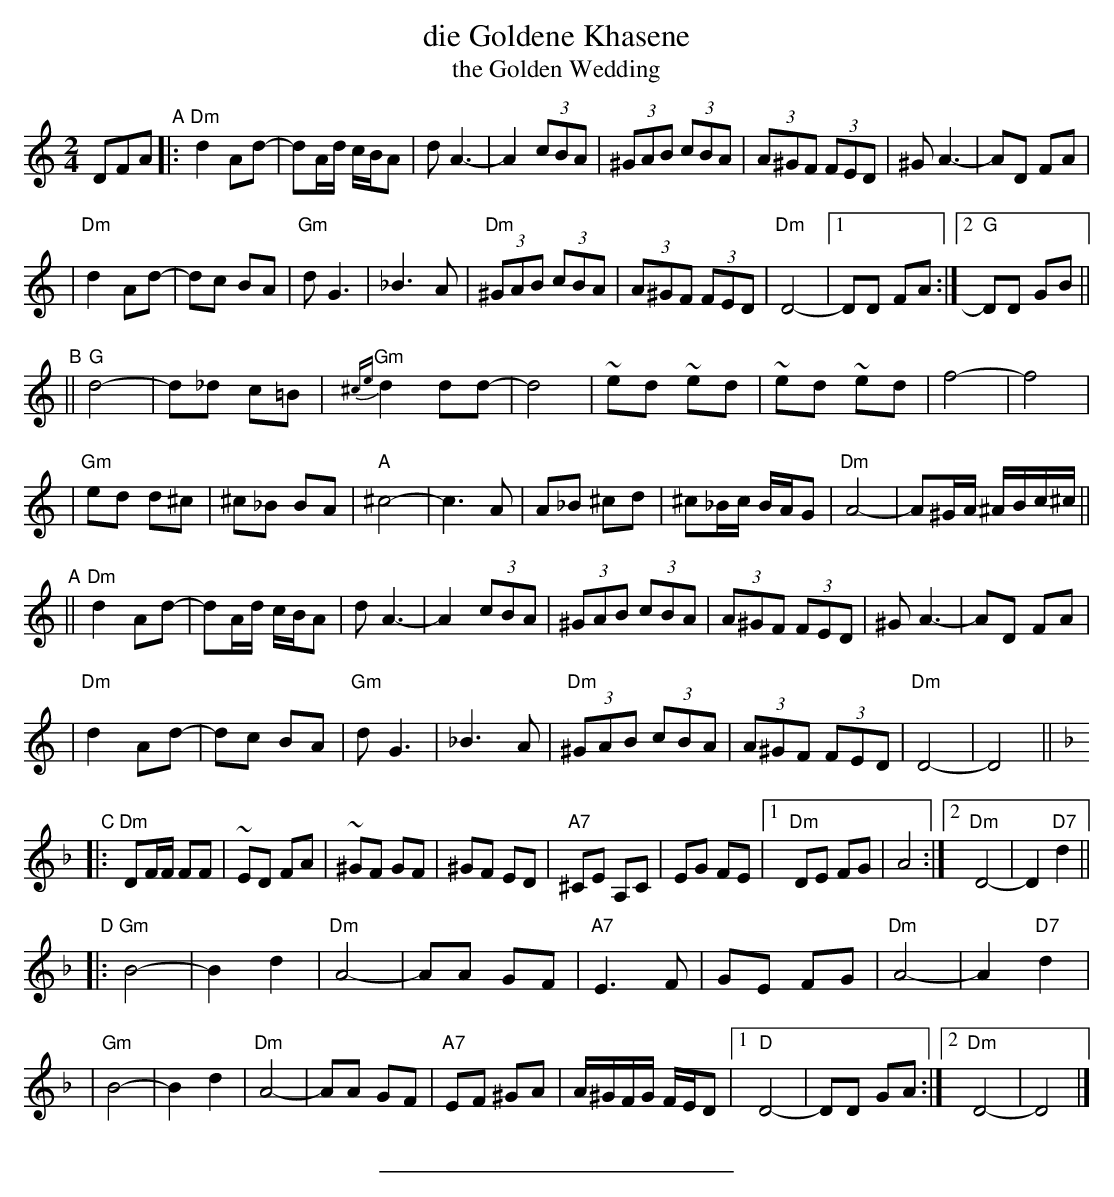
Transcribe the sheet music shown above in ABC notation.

X:1
T: die Goldene Khasene
T: the Golden Wedding
M: 2/4
L: 1/8
K: DDor
DFA \
"A"\
|: "Dm"d2Ad- | dA/d/ c/B/A | dA3- | A2 (3cBA \
| (3^GAB (3cBA | (3A^GF (3FED | ^GA3- | AD FA |
| "Dm"d2Ad- | dc BA | "Gm"dG3 | _B3 A \
| "Dm" (3^GAB (3cBA | (3A^GF (3FED | "Dm"D4- |1 DD FA :|2 "G"DD GB ||
"B"\
|| "G"d4- | d_d c=B | "Gm"{^ce}d2 dd- | d4 \
| ~ed ~ed | ~ed ~ed | f4- | f4 |
| "Gm"ed d^c | ^c_B BA | "A"^c4- | c3 A \
| A_B ^cd | ^c_B/c/ B/A/G | "Dm"A4- | A^G/A/ ^A/B/c/^c/ ||
"A"\
|| "Dm"d2Ad- | dA/d/ c/B/A | dA3- | A2 (3cBA \
| (3^GAB (3cBA | (3A^GF (3FED | ^GA3- | AD FA |
| "Dm"d2Ad- | dc BA | "Gm"dG3 | _B3 A \
| "Dm" (3^GAB (3cBA | (3A^GF (3FED | "Dm"D4- | D4 || [K:Dm]
"C"\
|: "Dm"DF/F/ FF | ~ED FA | ~^GF GF | ^GF ED \
| "A7"^CE A,C | EG FE |1"Dm"DE FG | A4 :|2 "Dm"D4- | D2 "D7"d2 ||
"D"\
|: "Gm"B4- | B2 d2 | "Dm"A4- | AA GF \
| "A7"E3 F | GE FG | "Dm"A4- | A2 "D7"d2 |
| "Gm"B4- | B2 d2 | "Dm"A4- | AA GF \
| "A7"EF ^GA | A/^G/F/G/ F/E/D |1 "D"D4- | DD GA :|2 "Dm"D4- | D4 |]
